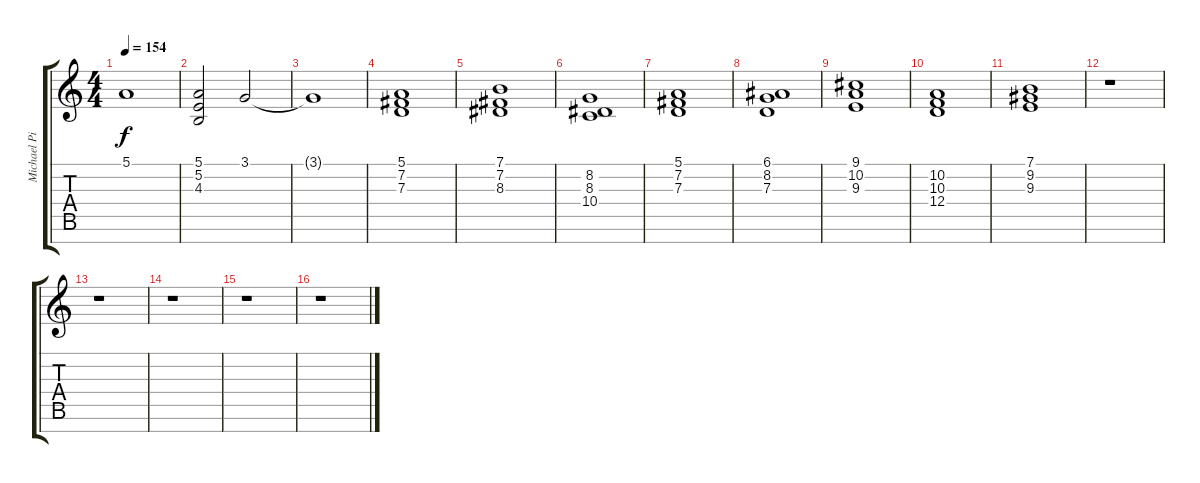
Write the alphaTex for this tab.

\track ("Michael Pinnella" "Michael Pi") {instrument drawbarorgan}
\staff {score tabs}
\tuning (E4 B3 G3 D3 A2 E2 B1) {hide}
\ts (4 4)
\tempo 154
\clef g2
\ks c
5.1{t}.1{dy f} |
(5.1 5.2 4.3).2 3.1.2 |
3.1{t}.1 |
(5.1 7.2 7.3).1 |
(7.1 7.2 8.3).1 |
(8.2 8.3 10.4).1 |
(5.1 7.2 7.3).1 |
(6.1 8.2 7.3).1 |
(9.1 10.2 9.3).1 |
(10.2 10.3 12.4).1 |
(7.1 9.2 9.3).1 |
r.1 |
r.1 |
r.1 |
r.1 |
r.1
